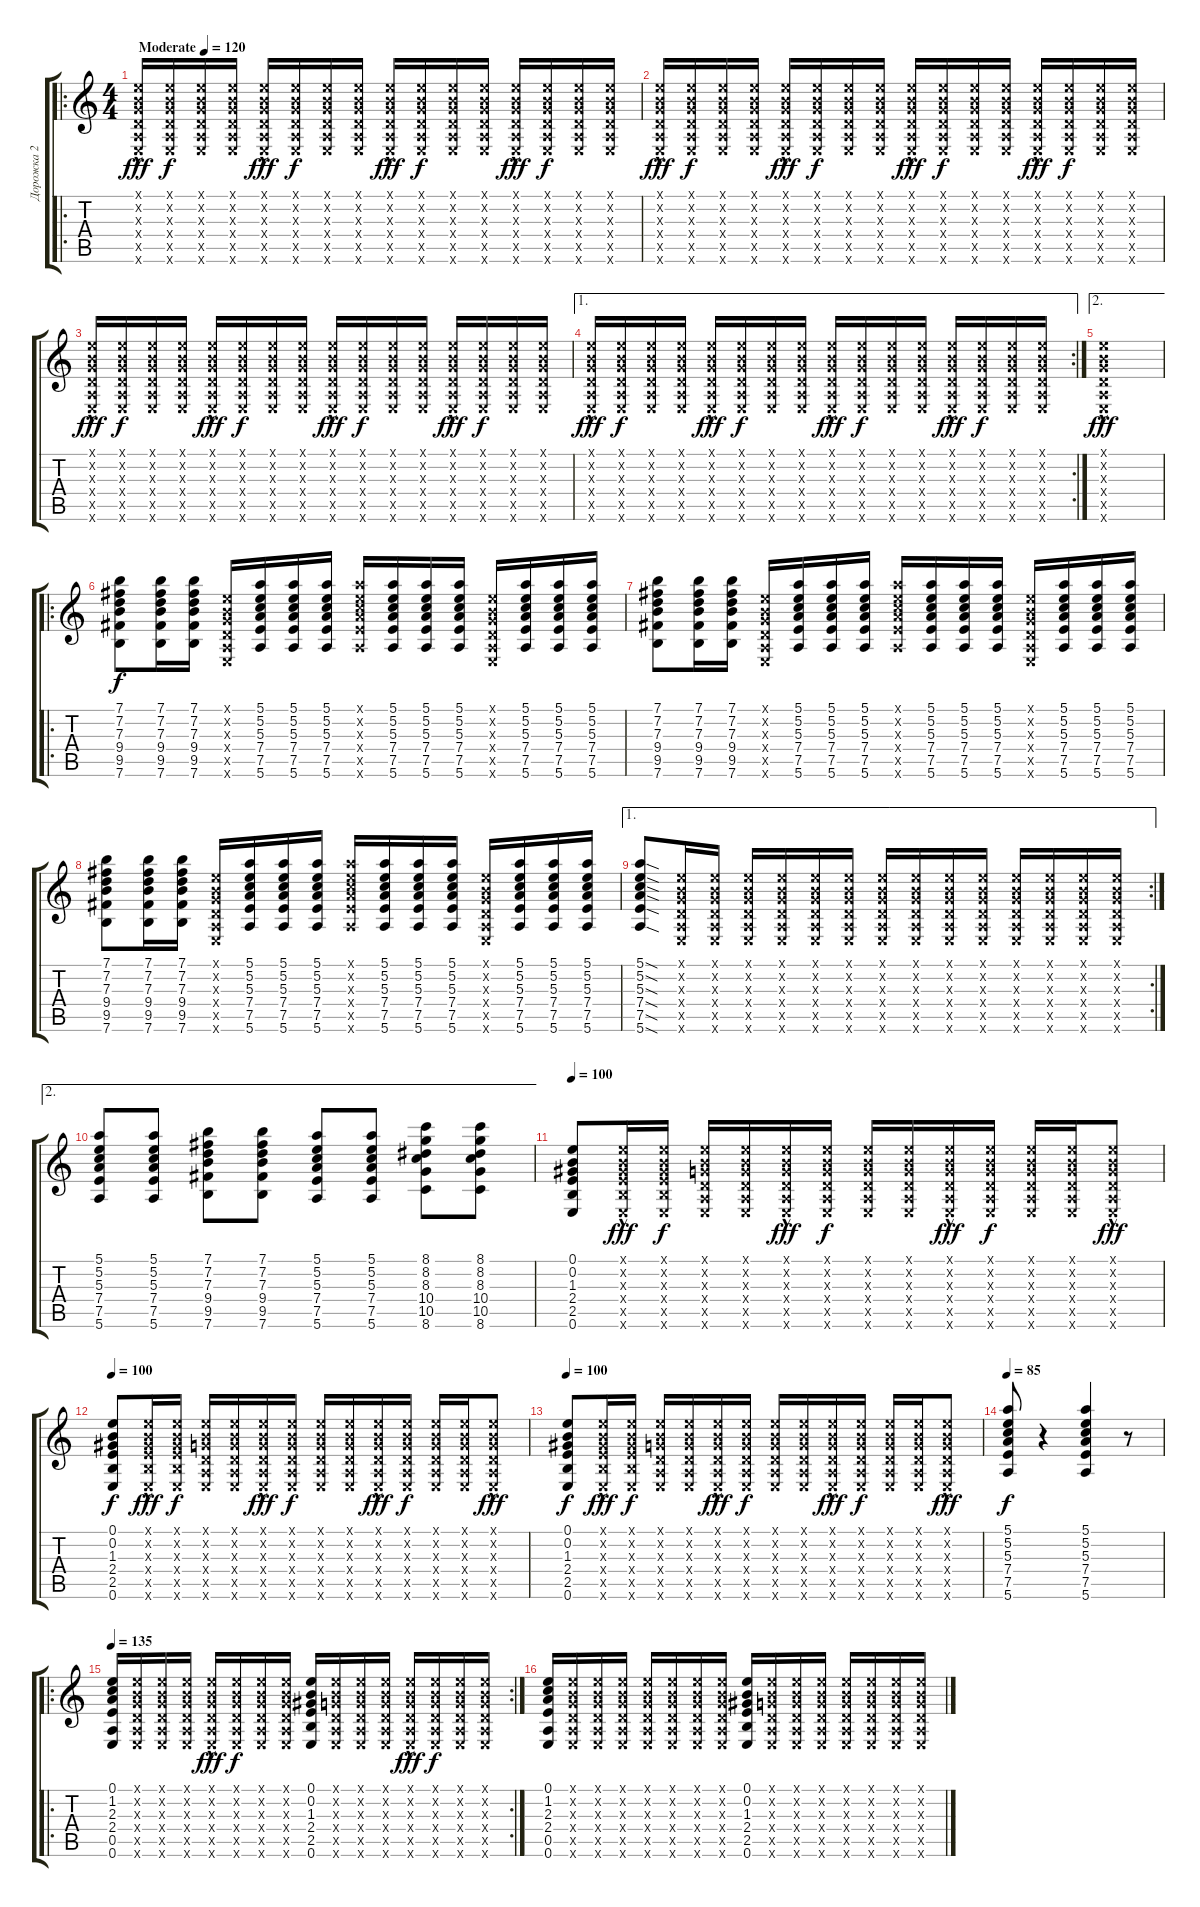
\track ("Дорожка 2" "Дорожка 2") {instrument acousticguitarsteel}
\staff {score tabs}
\tuning (E4 B3 G3 D3 A2 E2) {hide}
\ro
\ts (4 4)
\tempo (120 "Moderate")
\clef g2
\ks c
(0.1{hac x} 0.2{hac x} 0.3{hac x} 0.4{hac x} 0.5{hac x} 0.6{hac x}).16{dy fff instrument acousticguitarsteel} (0.1{x} 0.2{x} 0.3{x} 0.4{x} 0.5{x} 0.6{x}).16{dy f} (0.1{x} 0.2{x} 0.3{x} 0.4{x} 0.5{x} 0.6{x}).16 (0.1{x} 0.2{x} 0.3{x} 0.4{x} 0.5{x} 0.6{x}).16 (0.1{hac x} 0.2{hac x} 0.3{hac x} 0.4{hac x} 0.5{hac x} 0.6{hac x}).16{dy fff} (0.1{x} 0.2{x} 0.3{x} 0.4{x} 0.5{x} 0.6{x}).16{dy f} (0.1{x} 0.2{x} 0.3{x} 0.4{x} 0.5{x} 0.6{x}).16 (0.1{x} 0.2{x} 0.3{x} 0.4{x} 0.5{x} 0.6{x}).16 (0.1{hac x} 0.2{hac x} 0.3{hac x} 0.4{hac x} 0.5{hac x} 0.6{hac x}).16{dy fff} (0.1{x} 0.2{x} 0.3{x} 0.4{x} 0.5{x} 0.6{x}).16{dy f} (0.1{x} 0.2{x} 0.3{x} 0.4{x} 0.5{x} 0.6{x}).16 (0.1{x} 0.2{x} 0.3{x} 0.4{x} 0.5{x} 0.6{x}).16 (0.1{hac x} 0.2{hac x} 0.3{hac x} 0.4{hac x} 0.5{hac x} 0.6{hac x}).16{dy fff} (0.1{x} 0.2{x} 0.3{x} 0.4{x} 0.5{x} 0.6{x}).16{dy f} (0.1{x} 0.2{x} 0.3{x} 0.4{x} 0.5{x} 0.6{x}).16 (0.1{x} 0.2{x} 0.3{x} 0.4{x} 0.5{x} 0.6{x}).16 |
(0.1{hac x} 0.2{hac x} 0.3{hac x} 0.4{hac x} 0.5{hac x} 0.6{hac x}).16{dy fff} (0.1{x} 0.2{x} 0.3{x} 0.4{x} 0.5{x} 0.6{x}).16{dy f} (0.1{x} 0.2{x} 0.3{x} 0.4{x} 0.5{x} 0.6{x}).16 (0.1{x} 0.2{x} 0.3{x} 0.4{x} 0.5{x} 0.6{x}).16 (0.1{hac x} 0.2{hac x} 0.3{hac x} 0.4{hac x} 0.5{hac x} 0.6{hac x}).16{dy fff} (0.1{x} 0.2{x} 0.3{x} 0.4{x} 0.5{x} 0.6{x}).16{dy f} (0.1{x} 0.2{x} 0.3{x} 0.4{x} 0.5{x} 0.6{x}).16 (0.1{x} 0.2{x} 0.3{x} 0.4{x} 0.5{x} 0.6{x}).16 (0.1{hac x} 0.2{hac x} 0.3{hac x} 0.4{hac x} 0.5{hac x} 0.6{hac x}).16{dy fff} (0.1{x} 0.2{x} 0.3{x} 0.4{x} 0.5{x} 0.6{x}).16{dy f} (0.1{x} 0.2{x} 0.3{x} 0.4{x} 0.5{x} 0.6{x}).16 (0.1{x} 0.2{x} 0.3{x} 0.4{x} 0.5{x} 0.6{x}).16 (0.1{hac x} 0.2{hac x} 0.3{hac x} 0.4{hac x} 0.5{hac x} 0.6{hac x}).16{dy fff} (0.1{x} 0.2{x} 0.3{x} 0.4{x} 0.5{x} 0.6{x}).16{dy f} (0.1{x} 0.2{x} 0.3{x} 0.4{x} 0.5{x} 0.6{x}).16 (0.1{x} 0.2{x} 0.3{x} 0.4{x} 0.5{x} 0.6{x}).16 |
(0.1{hac x} 0.2{hac x} 0.3{hac x} 0.4{hac x} 0.5{hac x} 0.6{hac x}).16{dy fff} (0.1{x} 0.2{x} 0.3{x} 0.4{x} 0.5{x} 0.6{x}).16{dy f} (0.1{x} 0.2{x} 0.3{x} 0.4{x} 0.5{x} 0.6{x}).16 (0.1{x} 0.2{x} 0.3{x} 0.4{x} 0.5{x} 0.6{x}).16 (0.1{hac x} 0.2{hac x} 0.3{hac x} 0.4{hac x} 0.5{hac x} 0.6{hac x}).16{dy fff} (0.1{x} 0.2{x} 0.3{x} 0.4{x} 0.5{x} 0.6{x}).16{dy f} (0.1{x} 0.2{x} 0.3{x} 0.4{x} 0.5{x} 0.6{x}).16 (0.1{x} 0.2{x} 0.3{x} 0.4{x} 0.5{x} 0.6{x}).16 (0.1{hac x} 0.2{hac x} 0.3{hac x} 0.4{hac x} 0.5{hac x} 0.6{hac x}).16{dy fff} (0.1{x} 0.2{x} 0.3{x} 0.4{x} 0.5{x} 0.6{x}).16{dy f} (0.1{x} 0.2{x} 0.3{x} 0.4{x} 0.5{x} 0.6{x}).16 (0.1{x} 0.2{x} 0.3{x} 0.4{x} 0.5{x} 0.6{x}).16 (0.1{hac x} 0.2{hac x} 0.3{hac x} 0.4{hac x} 0.5{hac x} 0.6{hac x}).16{dy fff} (0.1{x} 0.2{x} 0.3{x} 0.4{x} 0.5{x} 0.6{x}).16{dy f} (0.1{x} 0.2{x} 0.3{x} 0.4{x} 0.5{x} 0.6{x}).16 (0.1{x} 0.2{x} 0.3{x} 0.4{x} 0.5{x} 0.6{x}).16 |
\ae 1
\rc 2
(0.1{hac x} 0.2{hac x} 0.3{hac x} 0.4{hac x} 0.5{hac x} 0.6{hac x}).16{dy fff} (0.1{x} 0.2{x} 0.3{x} 0.4{x} 0.5{x} 0.6{x}).16{dy f} (0.1{x} 0.2{x} 0.3{x} 0.4{x} 0.5{x} 0.6{x}).16 (0.1{x} 0.2{x} 0.3{x} 0.4{x} 0.5{x} 0.6{x}).16 (0.1{hac x} 0.2{hac x} 0.3{hac x} 0.4{hac x} 0.5{hac x} 0.6{hac x}).16{dy fff} (0.1{x} 0.2{x} 0.3{x} 0.4{x} 0.5{x} 0.6{x}).16{dy f} (0.1{x} 0.2{x} 0.3{x} 0.4{x} 0.5{x} 0.6{x}).16 (0.1{x} 0.2{x} 0.3{x} 0.4{x} 0.5{x} 0.6{x}).16 (0.1{hac x} 0.2{hac x} 0.3{hac x} 0.4{hac x} 0.5{hac x} 0.6{hac x}).16{dy fff} (0.1{x} 0.2{x} 0.3{x} 0.4{x} 0.5{x} 0.6{x}).16{dy f} (0.1{x} 0.2{x} 0.3{x} 0.4{x} 0.5{x} 0.6{x}).16 (0.1{x} 0.2{x} 0.3{x} 0.4{x} 0.5{x} 0.6{x}).16 (0.1{hac x} 0.2{hac x} 0.3{hac x} 0.4{hac x} 0.5{hac x} 0.6{hac x}).16{dy fff} (0.1{x} 0.2{x} 0.3{x} 0.4{x} 0.5{x} 0.6{x}).16{dy f} (0.1{x} 0.2{x} 0.3{x} 0.4{x} 0.5{x} 0.6{x}).16 (0.1{x} 0.2{x} 0.3{x} 0.4{x} 0.5{x} 0.6{x}).16 |
\ae 2
(0.1{hac x} 0.2{hac x} 0.3{hac x} 0.4{hac x} 0.5{hac x} 0.6{x}).1{dy fff} |
\ro
(7.1 7.2 7.3 9.4 9.5 7.6).8{dy f} (7.1 7.2 7.3 9.4 9.5 7.6).16 (7.1 7.2 7.3 9.4 9.5 7.6).16 (0.1{x} 0.2{x} 0.3{x} 0.4{x} 0.5{x} 0.6{x}).16 (5.1 5.2 5.3 7.4 7.5 5.6).16 (5.1 5.2 5.3 7.4 7.5 5.6).16 (5.1 5.2 5.3 7.4 7.5 5.6).16 (5.1{x} 5.2{x} 5.3{x} 7.4{x} 7.5{x} 5.6{x}).16 (5.1 5.2 5.3 7.4 7.5 5.6).16 (5.1 5.2 5.3 7.4 7.5 5.6).16 (5.1 5.2 5.3 7.4 7.5 5.6).16 (0.1{x} 0.2{x} 0.3{x} 0.4{x} 0.5{x} 0.6{x}).16 (5.1 5.2 5.3 7.4 7.5 5.6).16 (5.1 5.2 5.3 7.4 7.5 5.6).16 (5.1 5.2 5.3 7.4 7.5 5.6).16 |
(7.1 7.2 7.3 9.4 9.5 7.6).8 (7.1 7.2 7.3 9.4 9.5 7.6).16 (7.1 7.2 7.3 9.4 9.5 7.6).16 (0.1{x} 0.2{x} 0.3{x} 0.4{x} 0.5{x} 0.6{x}).16 (5.1 5.2 5.3 7.4 7.5 5.6).16 (5.1 5.2 5.3 7.4 7.5 5.6).16 (5.1 5.2 5.3 7.4 7.5 5.6).16 (5.1{x} 5.2{x} 5.3{x} 7.4{x} 7.5{x} 5.6{x}).16 (5.1 5.2 5.3 7.4 7.5 5.6).16 (5.1 5.2 5.3 7.4 7.5 5.6).16 (5.1 5.2 5.3 7.4 7.5 5.6).16 (0.1{x} 0.2{x} 0.3{x} 0.4{x} 0.5{x} 0.6{x}).16 (5.1 5.2 5.3 7.4 7.5 5.6).16 (5.1 5.2 5.3 7.4 7.5 5.6).16 (5.1 5.2 5.3 7.4 7.5 5.6).16 |
(7.1 7.2 7.3 9.4 9.5 7.6).8 (7.1 7.2 7.3 9.4 9.5 7.6).16 (7.1 7.2 7.3 9.4 9.5 7.6).16 (0.1{x} 0.2{x} 0.3{x} 0.4{x} 0.5{x} 0.6{x}).16 (5.1 5.2 5.3 7.4 7.5 5.6).16 (5.1 5.2 5.3 7.4 7.5 5.6).16 (5.1 5.2 5.3 7.4 7.5 5.6).16 (5.1{x} 5.2{x} 5.3{x} 7.4{x} 7.5{x} 5.6{x}).16 (5.1 5.2 5.3 7.4 7.5 5.6).16 (5.1 5.2 5.3 7.4 7.5 5.6).16 (5.1 5.2 5.3 7.4 7.5 5.6).16 (0.1{x} 0.2{x} 0.3{x} 0.4{x} 0.5{x} 0.6{x}).16 (5.1 5.2 5.3 7.4 7.5 5.6).16 (5.1 5.2 5.3 7.4 7.5 5.6).16 (5.1 5.2 5.3 7.4 7.5 5.6).16 |
\ae 1
\rc 2
(5.1{sod} 5.2{sod} 5.3{sod} 7.4{sod} 7.5{sod} 5.6{sod}).8 (0.1{x} 0.2{x} 0.3{x} 0.4{x} 0.5{x} 0.6{x}).16 (0.1{x} 0.2{x} 0.3{x} 0.4{x} 0.5{x} 0.6{x}).16 (0.1{x} 0.2{x} 0.3{x} 0.4{x} 0.5{x} 0.6{x}).16 (0.1{x} 0.2{x} 0.3{x} 0.4{x} 0.5{x} 0.6{x}).16 (0.1{x} 0.2{x} 0.3{x} 0.4{x} 0.5{x} 0.6{x}).16 (0.1{x} 0.2{x} 0.3{x} 0.4{x} 0.5{x} 0.6{x}).16 (0.1{x} 0.2{x} 0.3{x} 0.4{x} 0.5{x} 0.6{x}).16 (0.1{x} 0.2{x} 0.3{x} 0.4{x} 0.5{x} 0.6{x}).16 (0.1{x} 0.2{x} 0.3{x} 0.4{x} 0.5{x} 0.6{x}).16 (0.1{x} 0.2{x} 0.3{x} 0.4{x} 0.5{x} 0.6{x}).16 (0.1{x} 0.2{x} 0.3{x} 0.4{x} 0.5{x} 0.6{x}).16 (0.1{x} 0.2{x} 0.3{x} 0.4{x} 0.5{x} 0.6{x}).16 (0.1{x} 0.2{x} 0.3{x} 0.4{x} 0.5{x} 0.6{x}).16 (0.1{x} 0.2{x} 0.3{x} 0.4{x} 0.5{x} 0.6{x}).16 |
\ae 2
(5.1 5.2 5.3 7.4 7.5 5.6).8 (5.1 5.2 5.3 7.4 7.5 5.6).8 (7.1 7.2 7.3 9.4 9.5 7.6).8 (7.1 7.2 7.3 9.4 9.5 7.6).8 (5.1 5.2 5.3 7.4 7.5 5.6).8 (5.1 5.2 5.3 7.4 7.5 5.6).8 (8.1 8.2 8.3 10.4 10.5 8.6).8 (8.1 8.2 8.3 10.4 10.5 8.6).8 |
\tempo 100
(0.1 0.2 1.3 2.4 2.5 0.6).8 (0.1{hac x} 0.2{hac x} 1.3{hac x} 2.4{hac x} 2.5{hac x} 0.6{hac x}).16{dy fff} (0.1{x} 0.2{x} 1.3{x} 2.4{x} 2.5{x} 0.6{x}).16{dy f} (0.1{x} 0.2{x} 0.3{x} 0.4{x} 0.5{x} 0.6{x}).16 (0.1{x} 0.2{x} 0.3{x} 0.4{x} 0.5{x} 0.6{x}).16 (0.1{hac x} 0.2{hac x} 0.3{hac x} 0.4{hac x} 0.5{hac x} 0.6{hac x}).16{dy fff} (0.1{x} 0.2{x} 0.3{x} 0.4{x} 0.5{x} 0.6{x}).16{dy f} (0.1{x} 0.2{x} 0.3{x} 0.4{x} 0.5{x} 0.6{x}).16 (0.1{x} 0.2{x} 0.3{x} 0.4{x} 0.5{x} 0.6{x}).16 (0.1{hac x} 0.2{hac x} 0.3{hac x} 0.4{hac x} 0.5{hac x} 0.6{hac x}).16{dy fff} (0.1{x} 0.2{x} 0.3{x} 0.4{x} 0.5{x} 0.6{x}).16{dy f} (0.1{x} 0.2{x} 0.3{x} 0.4{x} 0.5{x} 0.6{x}).16 (0.1{x} 0.2{x} 0.3{x} 0.4{x} 0.5{x} 0.6{x}).16 (0.1{hac x} 0.2{hac x} 0.3{hac x} 0.4{hac x} 0.5{hac x} 0.6{hac x}).8{dy fff} |
\tempo 100
(0.1 0.2 1.3 2.4 2.5 0.6).8{dy f} (0.1{hac x} 0.2{hac x} 1.3{hac x} 2.4{hac x} 2.5{hac x} 0.6{hac x}).16{dy fff} (0.1{x} 0.2{x} 1.3{x} 2.4{x} 2.5{x} 0.6{x}).16{dy f} (0.1{x} 0.2{x} 0.3{x} 0.4{x} 0.5{x} 0.6{x}).16 (0.1{x} 0.2{x} 0.3{x} 0.4{x} 0.5{x} 0.6{x}).16 (0.1{hac x} 0.2{hac x} 0.3{hac x} 0.4{hac x} 0.5{hac x} 0.6{hac x}).16{dy fff} (0.1{x} 0.2{x} 0.3{x} 0.4{x} 0.5{x} 0.6{x}).16{dy f} (0.1{x} 0.2{x} 0.3{x} 0.4{x} 0.5{x} 0.6{x}).16 (0.1{x} 0.2{x} 0.3{x} 0.4{x} 0.5{x} 0.6{x}).16 (0.1{hac x} 0.2{hac x} 0.3{hac x} 0.4{hac x} 0.5{hac x} 0.6{hac x}).16{dy fff} (0.1{x} 0.2{x} 0.3{x} 0.4{x} 0.5{x} 0.6{x}).16{dy f} (0.1{x} 0.2{x} 0.3{x} 0.4{x} 0.5{x} 0.6{x}).16 (0.1{x} 0.2{x} 0.3{x} 0.4{x} 0.5{x} 0.6{x}).16 (0.1{hac x} 0.2{hac x} 0.3{hac x} 0.4{hac x} 0.5{hac x} 0.6{hac x}).8{dy fff} |
\tempo 100
(0.1 0.2 1.3 2.4 2.5 0.6).8{dy f} (0.1{hac x} 0.2{hac x} 1.3{hac x} 2.4{hac x} 2.5{hac x} 0.6{hac x}).16{dy fff} (0.1{x} 0.2{x} 1.3{x} 2.4{x} 2.5{x} 0.6{x}).16{dy f} (0.1{x} 0.2{x} 0.3{x} 0.4{x} 0.5{x} 0.6{x}).16 (0.1{x} 0.2{x} 0.3{x} 0.4{x} 0.5{x} 0.6{x}).16 (0.1{hac x} 0.2{hac x} 0.3{hac x} 0.4{hac x} 0.5{hac x} 0.6{hac x}).16{dy fff} (0.1{x} 0.2{x} 0.3{x} 0.4{x} 0.5{x} 0.6{x}).16{dy f} (0.1{x} 0.2{x} 0.3{x} 0.4{x} 0.5{x} 0.6{x}).16 (0.1{x} 0.2{x} 0.3{x} 0.4{x} 0.5{x} 0.6{x}).16 (0.1{hac x} 0.2{hac x} 0.3{hac x} 0.4{hac x} 0.5{hac x} 0.6{hac x}).16{dy fff} (0.1{x} 0.2{x} 0.3{x} 0.4{x} 0.5{x} 0.6{x}).16{dy f} (0.1{x} 0.2{x} 0.3{x} 0.4{x} 0.5{x} 0.6{x}).16 (0.1{x} 0.2{x} 0.3{x} 0.4{x} 0.5{x} 0.6{x}).16 (0.1{hac x} 0.2{hac x} 0.3{hac x} 0.4{hac x} 0.5{hac x} 0.6{hac x}).8{dy fff} |
\tempo 85
(5.1 5.2 5.3 7.4 7.5 5.6).8{dy f} r.4 (5.1 5.2 5.3 7.4 7.5 5.6).4 r.8 |
\ro
\rc 2
\tempo 135
(0.1 1.2 2.3 2.4 0.5 0.6).16 (0.1{x} 0.2{x} 0.3{x} 0.4{x} 0.5{x} 0.6{x}).16 (0.1{x} 0.2{x} 0.3{x} 0.4{x} 0.5{x} 0.6{x}).16 (0.1{x} 0.2{x} 0.3{x} 0.4{x} 0.5{x} 0.6{x}).16 (0.1{hac x} 0.2{hac x} 0.3{hac x} 0.4{hac x} 0.5{hac x} 0.6{hac x}).16{dy fff} (0.1{x} 0.2{x} 0.3{x} 0.4{x} 0.5{x} 0.6{x}).16{dy f} (0.1{x} 0.2{x} 0.3{x} 0.4{x} 0.5{x} 0.6{x}).16 (0.1{x} 0.2{x} 0.3{x} 0.4{x} 0.5{x} 0.6{x}).16 (0.1 0.2 1.3 2.4 2.5 0.6).16 (0.1{x} 0.2{x} 0.3{x} 0.4{x} 0.5{x} 0.6{x}).16 (0.1{x} 0.2{x} 0.3{x} 0.4{x} 0.5{x} 0.6{x}).16 (0.1{x} 0.2{x} 0.3{x} 0.4{x} 0.5{x} 0.6{x}).16 (0.1{hac x} 0.2{hac x} 0.3{hac x} 0.4{hac x} 0.5{hac x} 0.6{hac x}).16{dy fff} (0.1{x} 0.2{x} 0.3{x} 0.4{x} 0.5{x} 0.6{x}).16{dy f} (0.1{x} 0.2{x} 0.3{x} 0.4{x} 0.5{x} 0.6{x}).16 (0.1{x} 0.2{x} 0.3{x} 0.4{x} 0.5{x} 0.6{x}).16 |
(0.1 1.2 2.3 2.4 0.5 0.6).16 (0.1{x} 0.2{x} 0.3{x} 0.4{x} 0.5{x} 0.6{x}).16 (0.1{x} 0.2{x} 0.3{x} 0.4{x} 0.5{x} 0.6{x}).16 (0.1{x} 0.2{x} 0.3{x} 0.4{x} 0.5{x} 0.6{x}).16 (0.1{x} 0.2{x} 0.3{x} 0.4{x} 0.5{x} 0.6{x}).16 (0.1{x} 0.2{x} 0.3{x} 0.4{x} 0.5{x} 0.6{x}).16 (0.1{x} 0.2{x} 0.3{x} 0.4{x} 0.5{x} 0.6{x}).16 (0.1{x} 0.2{x} 0.3{x} 0.4{x} 0.5{x} 0.6{x}).16 (0.1 0.2 1.3 2.4 2.5 0.6).16 (0.1{x} 0.2{x} 0.3{x} 0.4{x} 0.5{x} 0.6{x}).16 (0.1{x} 0.2{x} 0.3{x} 0.4{x} 0.5{x} 0.6{x}).16 (0.1{x} 0.2{x} 0.3{x} 0.4{x} 0.5{x} 0.6{x}).16 (0.1{x} 0.2{x} 0.3{x} 0.4{x} 0.5{x} 0.6{x}).16 (0.1{x} 0.2{x} 0.3{x} 0.4{x} 0.5{x} 0.6{x}).16 (0.1{x} 0.2{x} 0.3{x} 0.4{x} 0.5{x} 0.6{x}).16 (0.1{x} 0.2{x} 0.3{x} 0.4{x} 0.5{x} 0.6{x}).16
